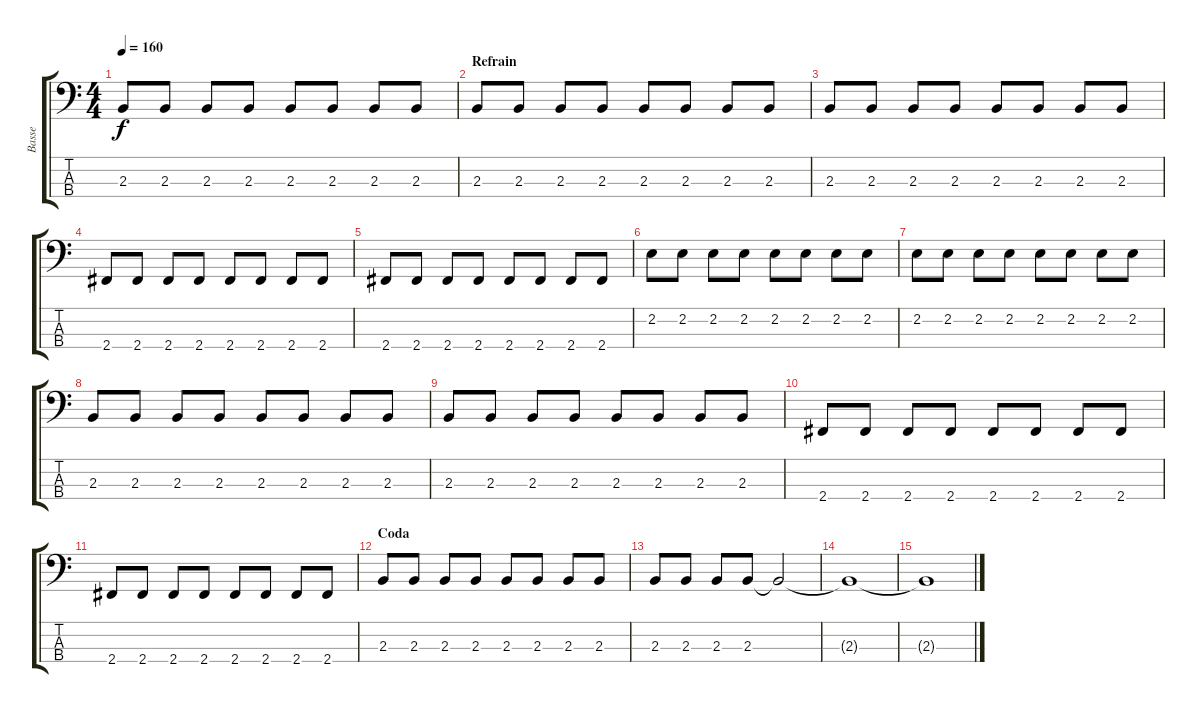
\track ("Basse" "Basse") {instrument electricbassfinger}
\staff {score tabs}
\tuning (G2 D2 A1 E1) {hide}
\ts (4 4)
\tempo 160
\clef f4
\ks c
2.3.8{dy f} 2.3.8 2.3.8 2.3.8 2.3.8 2.3.8 2.3.8 2.3.8 |
\section ("" "Refrain")
2.3.8 2.3.8 2.3.8 2.3.8 2.3.8 2.3.8 2.3.8 2.3.8 |
2.3.8 2.3.8 2.3.8 2.3.8 2.3.8 2.3.8 2.3.8 2.3.8 |
2.4.8 2.4.8 2.4.8 2.4.8 2.4.8 2.4.8 2.4.8 2.4.8 |
2.4.8 2.4.8 2.4.8 2.4.8 2.4.8 2.4.8 2.4.8 2.4.8 |
2.2.8 2.2.8 2.2.8 2.2.8 2.2.8 2.2.8 2.2.8 2.2.8 |
2.2.8 2.2.8 2.2.8 2.2.8 2.2.8 2.2.8 2.2.8 2.2.8 |
2.3.8 2.3.8 2.3.8 2.3.8 2.3.8 2.3.8 2.3.8 2.3.8 |
2.3.8 2.3.8 2.3.8 2.3.8 2.3.8 2.3.8 2.3.8 2.3.8 |
2.4.8 2.4.8 2.4.8 2.4.8 2.4.8 2.4.8 2.4.8 2.4.8 |
2.4.8 2.4.8 2.4.8 2.4.8 2.4.8 2.4.8 2.4.8 2.4.8 |
\section ("" "Coda")
2.3.8 2.3.8 2.3.8 2.3.8 2.3.8 2.3.8 2.3.8 2.3.8 |
2.3.8 2.3.8 2.3.8 2.3.8 2.3{t}.2 |
2.3{t}.1 |
2.3{t}.1
